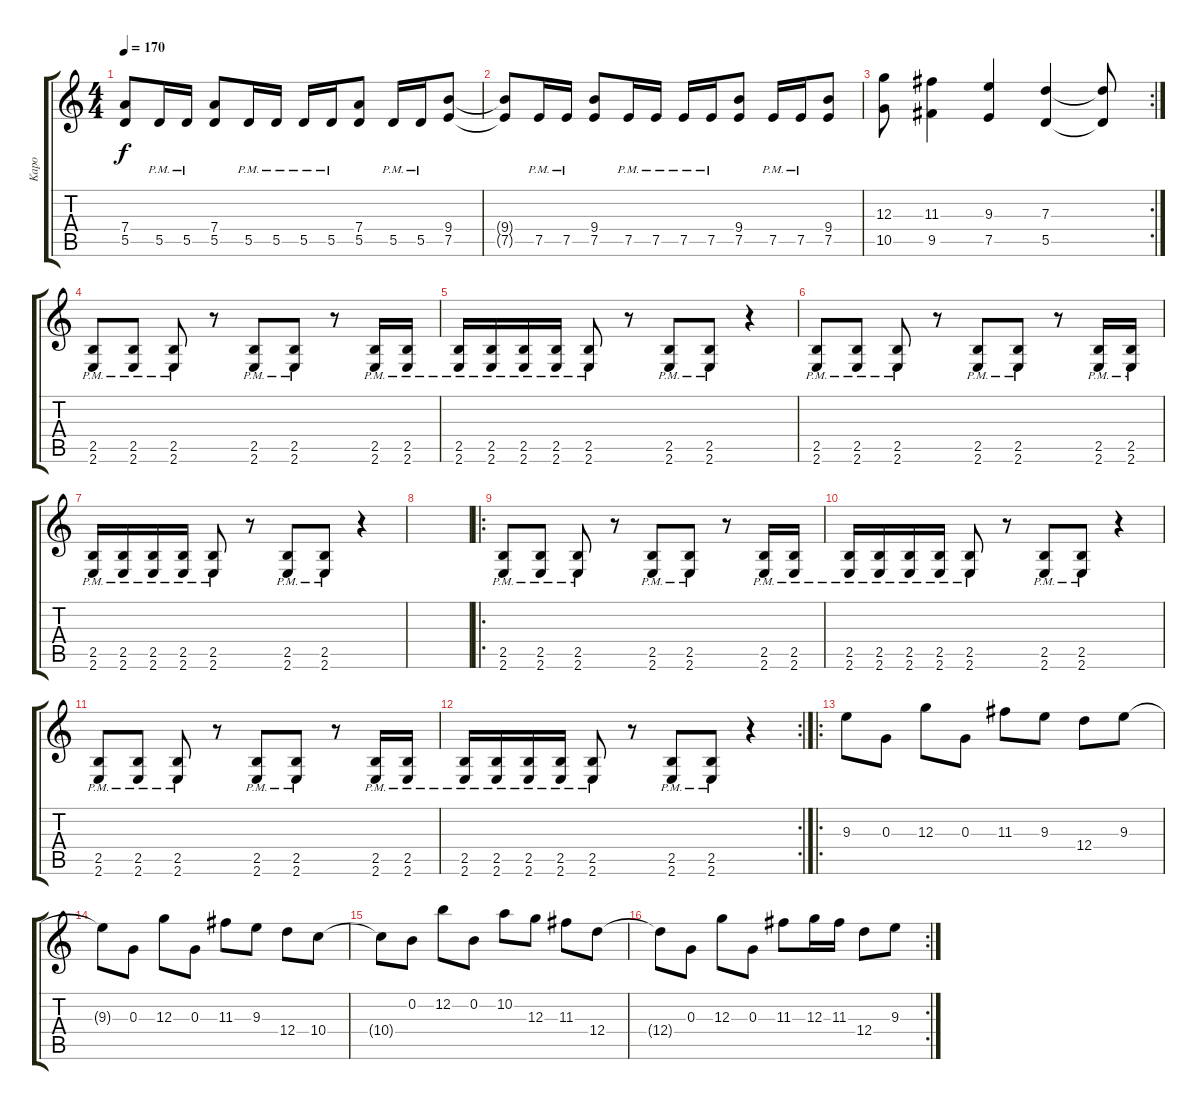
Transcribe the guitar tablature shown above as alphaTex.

\track ("Kapo" "Kapo") {instrument distortionguitar}
\staff {score tabs}
\tuning (E4 B3 G3 D3 A2 D2) {hide}
\ts (4 4)
\tempo 170
\clef g2
\ks c
(7.4{t} 5.5{t}).8{dy f} 5.5{pm}.16 5.5{pm}.16 (7.4 5.5).8 5.5{pm}.16 5.5{pm}.16 5.5{pm}.16 5.5{pm}.16 (7.4 5.5).8 5.5{pm}.16 5.5{pm}.16 (9.4 7.5).8 |
(9.4{t} 7.5{t}).8 7.5{pm}.16 7.5{pm}.16 (9.4 7.5).8 7.5{pm}.16 7.5{pm}.16 7.5{pm}.16 7.5{pm}.16 (9.4 7.5).8 7.5{pm}.16 7.5{pm}.16 (9.4 7.5).8 |
\rc 2
(12.3 10.5).8 (11.3 9.5).4 (9.3 7.5).4 (7.3 5.5).4 (7.3{t} 5.5{t}).8 |
(2.5{pm} 2.6{pm}).8 (2.5{pm} 2.6{pm}).8 (2.5{pm} 2.6{pm}).8 r.8 (2.5{pm} 2.6{pm}).8 (2.5{pm} 2.6{pm}).8 r.8 (2.5{pm} 2.6{pm}).16 (2.5{pm} 2.6{pm}).16 |
(2.5{pm} 2.6{pm}).16 (2.5{pm} 2.6{pm}).16 (2.5{pm} 2.6{pm}).16 (2.5{pm} 2.6{pm}).16 (2.5{pm} 2.6{pm}).8 r.8 (2.5{pm} 2.6{pm}).8 (2.5{pm} 2.6{pm}).8 r.4 |
(2.5{pm} 2.6{pm}).8 (2.5{pm} 2.6{pm}).8 (2.5{pm} 2.6{pm}).8 r.8 (2.5{pm} 2.6{pm}).8 (2.5{pm} 2.6{pm}).8 r.8 (2.5{pm} 2.6{pm}).16 (2.5{pm} 2.6{pm}).16 |
(2.5{pm} 2.6{pm}).16 (2.5{pm} 2.6{pm}).16 (2.5{pm} 2.6{pm}).16 (2.5{pm} 2.6{pm}).16 (2.5{pm} 2.6{pm}).8 r.8 (2.5{pm} 2.6{pm}).8 (2.5{pm} 2.6{pm}).8 r.4 |
|
\ro
(2.5{pm} 2.6{pm}).8 (2.5{pm} 2.6{pm}).8 (2.5{pm} 2.6{pm}).8 r.8 (2.5{pm} 2.6{pm}).8 (2.5{pm} 2.6{pm}).8 r.8 (2.5{pm} 2.6{pm}).16 (2.5{pm} 2.6{pm}).16 |
(2.5{pm} 2.6{pm}).16 (2.5{pm} 2.6{pm}).16 (2.5{pm} 2.6{pm}).16 (2.5{pm} 2.6{pm}).16 (2.5{pm} 2.6{pm}).8 r.8 (2.5{pm} 2.6{pm}).8 (2.5{pm} 2.6{pm}).8 r.4 |
(2.5{pm} 2.6{pm}).8 (2.5{pm} 2.6{pm}).8 (2.5{pm} 2.6{pm}).8 r.8 (2.5{pm} 2.6{pm}).8 (2.5{pm} 2.6{pm}).8 r.8 (2.5{pm} 2.6{pm}).16 (2.5{pm} 2.6{pm}).16 |
\rc 2
(2.5{pm} 2.6{pm}).16 (2.5{pm} 2.6{pm}).16 (2.5{pm} 2.6{pm}).16 (2.5{pm} 2.6{pm}).16 (2.5{pm} 2.6{pm}).8 r.8 (2.5{pm} 2.6{pm}).8 (2.5{pm} 2.6{pm}).8 r.4 |
\ro
9.3.8 0.3.8 12.3.8 0.3.8 11.3.8 9.3.8 12.4.8 9.3.8 |
9.3{t}.8 0.3.8 12.3.8 0.3.8 11.3.8 9.3.8 12.4.8 10.4.8 |
10.4{t}.8 0.2.8 12.2.8 0.2.8 10.2.8 12.3.8 11.3.8 12.4.8 |
\rc 2
12.4{t}.8 0.3.8 12.3.8 0.3.8 11.3.8 12.3.16 11.3.16 12.4.8 9.3.8
